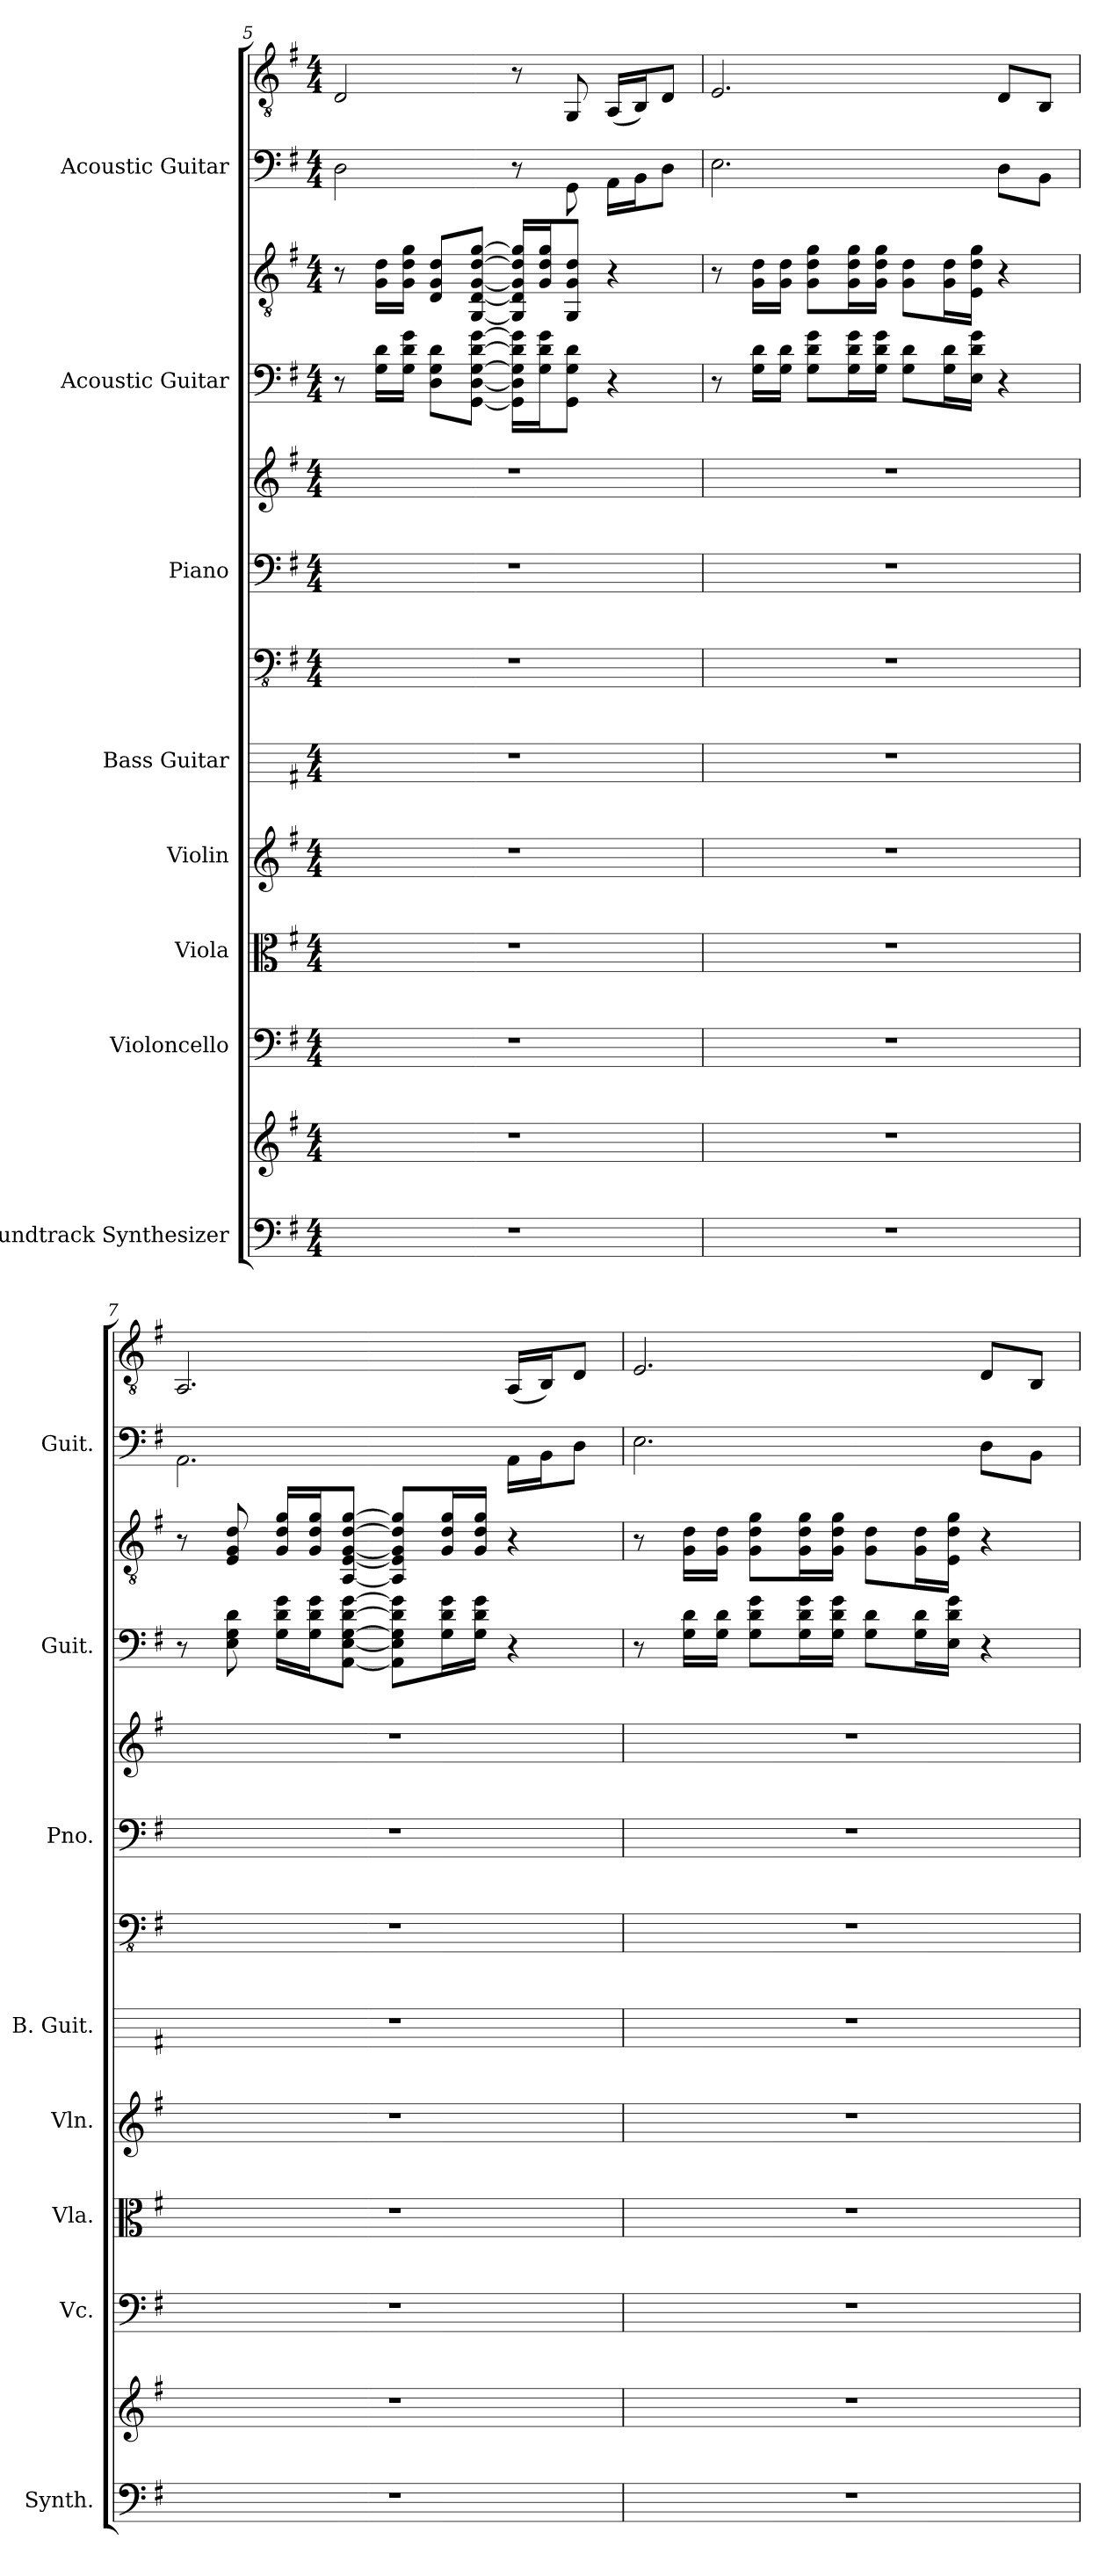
**kern	**kern	**kern	**kern	**kern	**kern	**kern	**kern	**kern	**kern	**kern	**kern	**kern
*part8	*part8	*part7	*part6	*part5	*part4	*part4	*part3	*part3	*part2	*part2	*part1	*part1
*staff13	*staff12	*staff11	*staff10	*staff9	*staff8	*staff7	*staff6	*staff5	*staff4	*staff3	*staff2	*staff1
*I"Soundtrack Synthesizer	*	*I"Violoncello	*I"Viola	*I"Violin	*I"Bass Guitar	*	*I"Piano	*	*I"Acoustic Guitar	*	*I"Acoustic Guitar	*
*I'Synth.	*	*I'Vc.	*I'Vla.	*I'Vln.	*I'B. Guit.	*	*I'Pno.	*	*I'Guit.	*	*I'Guit.	*
*clefF4	*clefG2	*clefF4	*clefC3	*clefG2	*	*clefFv4	*clefF4	*clefG2	*	*clefGv2	*	*clefGv2
*k[f#]	*k[f#]	*k[f#]	*k[f#]	*k[f#]	*k[f#]	*k[f#]	*k[f#]	*k[f#]	*k[f#]	*k[f#]	*k[f#]	*k[f#]
*M4/4	*M4/4	*M4/4	*M4/4	*M4/4	*M4/4	*M4/4	*M4/4	*M4/4	*M4/4	*M4/4	*M4/4	*M4/4
=5	=5	=5	=5	=5	=5	=5	=5	=5	=5	=5	=5	=5
1r	1r	1r	1r	1r	1r	1r	1r	1r	8r	8r	2D\	2D/
.	.	.	.	.	.	.	.	.	16G\ 16d\LL	16G\ 16d\LL	.	.
.	.	.	.	.	.	.	.	.	16G\ 16d\ 16g\JJ	16G\ 16d\ 16g\JJ	.	.
.	.	.	.	.	.	.	.	.	8D\ 8G\ 8d\L	8D/ 8G/ 8d/L	.	.
.	.	.	.	.	.	.	.	.	[8GG\ [8D\ [8G\ [8d\ [8g\J	[8GG/ [8D/ [8G/ [8d/ [8g/J	.	.
.	.	.	.	.	.	.	.	.	16GG\] 16D\] 16G\] 16d\] 16g\]LL	16GG/] 16D/] 16G/] 16d/] 16g/]LL	8r	8r
.	.	.	.	.	.	.	.	.	16G\ 16d\ 16g\J	16G/ 16d/ 16g/J	.	.
.	.	.	.	.	.	.	.	.	8GG\ 8G\ 8d\J	8GG/ 8G/ 8d/J	8GG\	8GG/
.	.	.	.	.	.	.	.	.	4r	4r	16AA\LL	(16AA/LL
.	.	.	.	.	.	.	.	.	.	.	16BB\J	16BB/J)
.	.	.	.	.	.	.	.	.	.	.	8D\J	8D/J
=6	=6	=6	=6	=6	=6	=6	=6	=6	=6	=6	=6	=6
1r	1r	1r	1r	1r	1r	1r	1r	1r	8r	8r	2.E\	2.E/
.	.	.	.	.	.	.	.	.	16G\ 16d\LL	16G\ 16d\LL	.	.
.	.	.	.	.	.	.	.	.	16G\ 16d\JJ	16G\ 16d\JJ	.	.
.	.	.	.	.	.	.	.	.	8G\ 8d\ 8g\L	8G\ 8d\ 8g\L	.	.
.	.	.	.	.	.	.	.	.	16G\ 16d\ 16g\L	16G\ 16d\ 16g\L	.	.
.	.	.	.	.	.	.	.	.	16G\ 16d\ 16g\JJ	16G\ 16d\ 16g\JJ	.	.
.	.	.	.	.	.	.	.	.	8G\ 8d\L	8G\ 8d\L	.	.
.	.	.	.	.	.	.	.	.	16G\ 16d\L	16G\ 16d\L	.	.
.	.	.	.	.	.	.	.	.	16E\ 16d\ 16g\JJ	16E\ 16d\ 16g\JJ	.	.
.	.	.	.	.	.	.	.	.	4r	4r	8D\L	8D/L
.	.	.	.	.	.	.	.	.	.	.	8BB\J	8BB/J
!!LO:PB:g=z
=7	=7	=7	=7	=7	=7	=7	=7	=7	=7	=7	=7	=7
1r	1r	1r	1r	1r	1r	1r	1r	1r	8r	8r	2.AA\	2.AA/
.	.	.	.	.	.	.	.	.	8E\ 8G\ 8d\	8E/ 8G/ 8d/	.	.
.	.	.	.	.	.	.	.	.	16G\ 16d\ 16g\LL	16G/ 16d/ 16g/LL	.	.
.	.	.	.	.	.	.	.	.	16G\ 16d\ 16g\J	16G/ 16d/ 16g/J	.	.
.	.	.	.	.	.	.	.	.	[8AA\ [8E\ [8G\ [8d\ [8g\J	[8AA/ [8E/ [8G/ [8d/ [8g/J	.	.
.	.	.	.	.	.	.	.	.	8AA\] 8E\] 8G\] 8d\] 8g\]L	8AA/] 8E/] 8G/] 8d/] 8g/]L	.	.
.	.	.	.	.	.	.	.	.	16G\ 16d\ 16g\L	16G/ 16d/ 16g/L	.	.
.	.	.	.	.	.	.	.	.	16G\ 16d\ 16g\JJ	16G/ 16d/ 16g/JJ	.	.
.	.	.	.	.	.	.	.	.	4r	4r	16AA\LL	(16AA/LL
.	.	.	.	.	.	.	.	.	.	.	16BB\J	16BB/J)
.	.	.	.	.	.	.	.	.	.	.	8D\J	8D/J
=8	=8	=8	=8	=8	=8	=8	=8	=8	=8	=8	=8	=8
1r	1r	1r	1r	1r	1r	1r	1r	1r	8r	8r	2.E\	2.E/
.	.	.	.	.	.	.	.	.	16G\ 16d\LL	16G\ 16d\LL	.	.
.	.	.	.	.	.	.	.	.	16G\ 16d\JJ	16G\ 16d\JJ	.	.
.	.	.	.	.	.	.	.	.	8G\ 8d\ 8g\L	8G\ 8d\ 8g\L	.	.
.	.	.	.	.	.	.	.	.	16G\ 16d\ 16g\L	16G\ 16d\ 16g\L	.	.
.	.	.	.	.	.	.	.	.	16G\ 16d\ 16g\JJ	16G\ 16d\ 16g\JJ	.	.
.	.	.	.	.	.	.	.	.	8G\ 8d\L	8G\ 8d\L	.	.
.	.	.	.	.	.	.	.	.	16G\ 16d\L	16G\ 16d\L	.	.
.	.	.	.	.	.	.	.	.	16E\ 16d\ 16g\JJ	16E\ 16d\ 16g\JJ	.	.
.	.	.	.	.	.	.	.	.	4r	4r	8D\L	8D/L
.	.	.	.	.	.	.	.	.	.	.	8BB\J	8BB/J
=	=	=	=	=	=	=	=	=	=	=	=	=
*-	*-	*-	*-	*-	*-	*-	*-	*-	*-	*-	*-	*-
